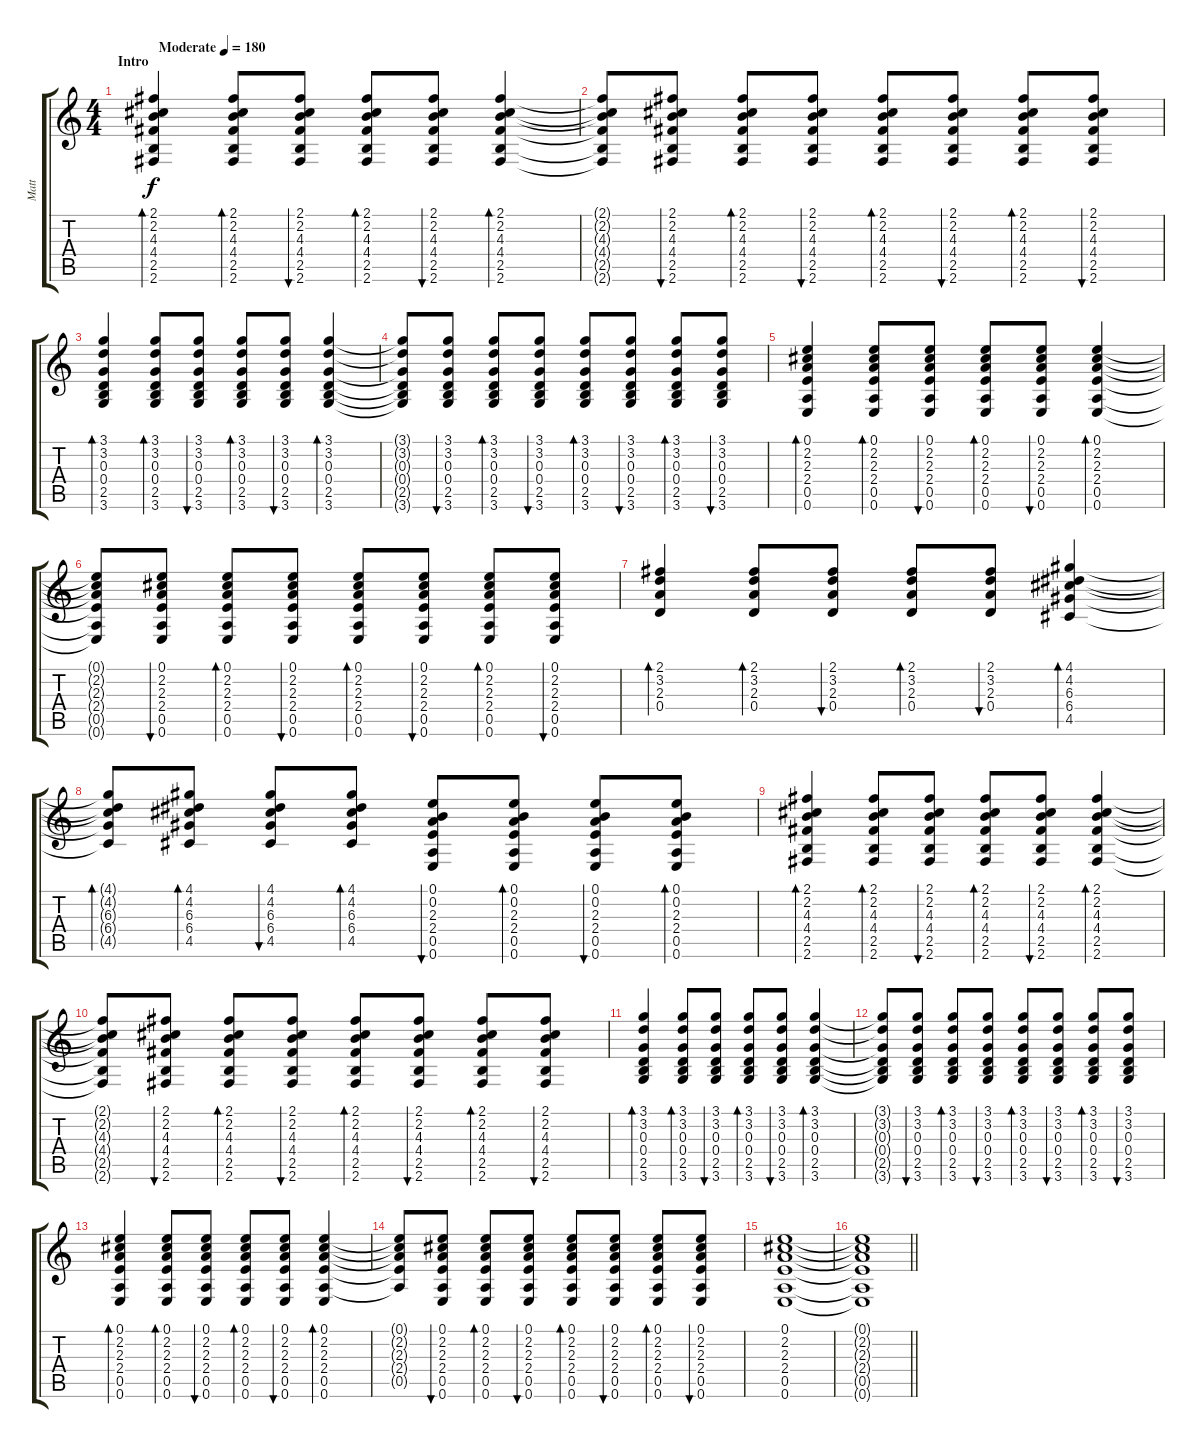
\track ("Matt" "Matt") {instrument acousticguitarsteel}
\staff {score tabs}
\tuning (E4 B3 G3 D3 A2 E2) {hide}
\ts (4 4)
\section ("" "Intro")
\tempo (180 "Moderate")
\clef g2
\ks c
(2.1 2.2 4.3 4.4 2.5 2.6).4{bd 120 dy f instrument acousticguitarsteel} (2.1 2.2 4.3 4.4 2.5 2.6).8{bd 30} (2.1 2.2 4.3 4.4 2.5 2.6).8{bu 30} (2.1 2.2 4.3 4.4 2.5 2.6).8{bd 30} (2.1 2.2 4.3 4.4 2.5 2.6).8{bu 30} (2.1 2.2 4.3 4.4 2.5 2.6).4{bd 30} |
(2.1{t} 2.2{t} 4.3{t} 4.4{t} 2.5{t} 2.6{t}).8 (2.1 2.2 4.3 4.4 2.5 2.6).8{bu 30} (2.1 2.2 4.3 4.4 2.5 2.6).8{bd 30} (2.1 2.2 4.3 4.4 2.5 2.6).8{bu 30} (2.1 2.2 4.3 4.4 2.5 2.6).8{bd 30} (2.1 2.2 4.3 4.4 2.5 2.6).8{bu 30} (2.1 2.2 4.3 4.4 2.5 2.6).8{bd 30} (2.1 2.2 4.3 4.4 2.5 2.6).8{bu 30} |
(3.1 3.2 0.3 0.4 2.5 3.6).4{bd 60} (3.1 3.2 0.3 0.4 2.5 3.6).8{bd 30} (3.1 3.2 0.3 0.4 2.5 3.6).8{bu 30} (3.1 3.2 0.3 0.4 2.5 3.6).8{bd 30} (3.1 3.2 0.3 0.4 2.5 3.6).8{bu 30} (3.1 3.2 0.3 0.4 2.5 3.6).4{bd 30} |
(3.1{t} 3.2{t} 0.3{t} 0.4{t} 2.5{t} 3.6{t}).8 (3.1 3.2 0.3 0.4 2.5 3.6).8{bu 30} (3.1 3.2 0.3 0.4 2.5 3.6).8{bd 30} (3.1 3.2 0.3 0.4 2.5 3.6).8{bu 30} (3.1 3.2 0.3 0.4 2.5 3.6).8{bd 30} (3.1 3.2 0.3 0.4 2.5 3.6).8{bu 30} (3.1 3.2 0.3 0.4 2.5 3.6).8{bd 30} (3.1 3.2 0.3 0.4 2.5 3.6).8{bu 30} |
(0.1 2.2 2.3 2.4 0.5 0.6).4{bd 60} (0.1 2.2 2.3 2.4 0.5 0.6).8{bd 30} (0.1 2.2 2.3 2.4 0.5 0.6).8{bu 30} (0.1 2.2 2.3 2.4 0.5 0.6).8{bd 30} (0.1 2.2 2.3 2.4 0.5 0.6).8{bu 30} (0.1 2.2 2.3 2.4 0.5 0.6).4{bd 60} |
(0.1{t} 2.2{t} 2.3{t} 2.4{t} 0.5{t} 0.6{t}).8 (0.1 2.2 2.3 2.4 0.5 0.6).8{bu 60} (0.1 2.2 2.3 2.4 0.5 0.6).8{bd 60} (0.1 2.2 2.3 2.4 0.5 0.6).8{bu 60} (0.1 2.2 2.3 2.4 0.5 0.6).8{bd 60} (0.1 2.2 2.3 2.4 0.5 0.6).8{bu 60} (0.1 2.2 2.3 2.4 0.5 0.6).8{bd 60} (0.1 2.2 2.3 2.4 0.5 0.6).8{bu 60} |
(2.1 3.2 2.3 0.4).4{bd 60} (2.1 3.2 2.3 0.4).8{bd 30} (2.1 3.2 2.3 0.4).8{bu 30} (2.1 3.2 2.3 0.4).8{bd 30} (2.1 3.2 2.3 0.4).8{bu 30} (4.1 4.2 6.3 6.4 4.5).4{bd 60} |
(4.1{t} 4.2{t} 6.3{t} 6.4{t} 4.5{t}).8{bd 30} (4.1 4.2 6.3 6.4 4.5).8{bd 30} (4.1 4.2 6.3 6.4 4.5).8{bu 30} (4.1 4.2 6.3 6.4 4.5).8{bd 30} (0.1 0.2 2.3 2.4 0.5 0.6).8{bu 30} (0.1 0.2 2.3 2.4 0.5 0.6).8{bd 30} (0.1 0.2 2.3 2.4 0.5 0.6).8{bu 30} (0.1 0.2 2.3 2.4 0.5 0.6).8{bd 30} |
(2.1 2.2 4.3 4.4 2.5 2.6).4{bd 120} (2.1 2.2 4.3 4.4 2.5 2.6).8{bd 30} (2.1 2.2 4.3 4.4 2.5 2.6).8{bu 30} (2.1 2.2 4.3 4.4 2.5 2.6).8{bd 30} (2.1 2.2 4.3 4.4 2.5 2.6).8{bu 30} (2.1 2.2 4.3 4.4 2.5 2.6).4{bd 30} |
(2.1{t} 2.2{t} 4.3{t} 4.4{t} 2.5{t} 2.6{t}).8 (2.1 2.2 4.3 4.4 2.5 2.6).8{bu 30} (2.1 2.2 4.3 4.4 2.5 2.6).8{bd 30} (2.1 2.2 4.3 4.4 2.5 2.6).8{bu 30} (2.1 2.2 4.3 4.4 2.5 2.6).8{bd 30} (2.1 2.2 4.3 4.4 2.5 2.6).8{bu 30} (2.1 2.2 4.3 4.4 2.5 2.6).8{bd 30} (2.1 2.2 4.3 4.4 2.5 2.6).8{bu 30} |
(3.1 3.2 0.3 0.4 2.5 3.6).4{bd 60} (3.1 3.2 0.3 0.4 2.5 3.6).8{bd 30} (3.1 3.2 0.3 0.4 2.5 3.6).8{bu 30} (3.1 3.2 0.3 0.4 2.5 3.6).8{bd 30} (3.1 3.2 0.3 0.4 2.5 3.6).8{bu 30} (3.1 3.2 0.3 0.4 2.5 3.6).4{bd 30} |
(3.1{t} 3.2{t} 0.3{t} 0.4{t} 2.5{t} 3.6{t}).8 (3.1 3.2 0.3 0.4 2.5 3.6).8{bu 30} (3.1 3.2 0.3 0.4 2.5 3.6).8{bd 30} (3.1 3.2 0.3 0.4 2.5 3.6).8{bu 30} (3.1 3.2 0.3 0.4 2.5 3.6).8{bd 30} (3.1 3.2 0.3 0.4 2.5 3.6).8{bu 30} (3.1 3.2 0.3 0.4 2.5 3.6).8{bd 30} (3.1 3.2 0.3 0.4 2.5 3.6).8{bu 30} |
(0.1 2.2 2.3 2.4 0.5 0.6).4{bd 60} (0.1 2.2 2.3 2.4 0.5 0.6).8{bd 30} (0.1 2.2 2.3 2.4 0.5 0.6).8{bu 30} (0.1 2.2 2.3 2.4 0.5 0.6).8{bd 30} (0.1 2.2 2.3 2.4 0.5 0.6).8{bu 30} (0.1 2.2 2.3 2.4 0.5 0.6).4{bd 60} |
(0.1{t} 2.2{t} 2.3{t} 2.4{t} 0.5{t}).8 (0.1 2.2 2.3 2.4 0.5 0.6).8{bu 60} (0.1 2.2 2.3 2.4 0.5 0.6).8{bd 60} (0.1 2.2 2.3 2.4 0.5 0.6).8{bu 60} (0.1 2.2 2.3 2.4 0.5 0.6).8{bd 60} (0.1 2.2 2.3 2.4 0.5 0.6).8{bu 60} (0.1 2.2 2.3 2.4 0.5 0.6).8{bd 60} (0.1 2.2 2.3 2.4 0.5 0.6).8{bu 60} |
(0.1 2.2 2.3 2.4 0.5 0.6).1 |
\barLineRight lightlight
(0.1{t} 2.2{t} 2.3{t} 2.4{t} 0.5{t} 0.6{t}).1
